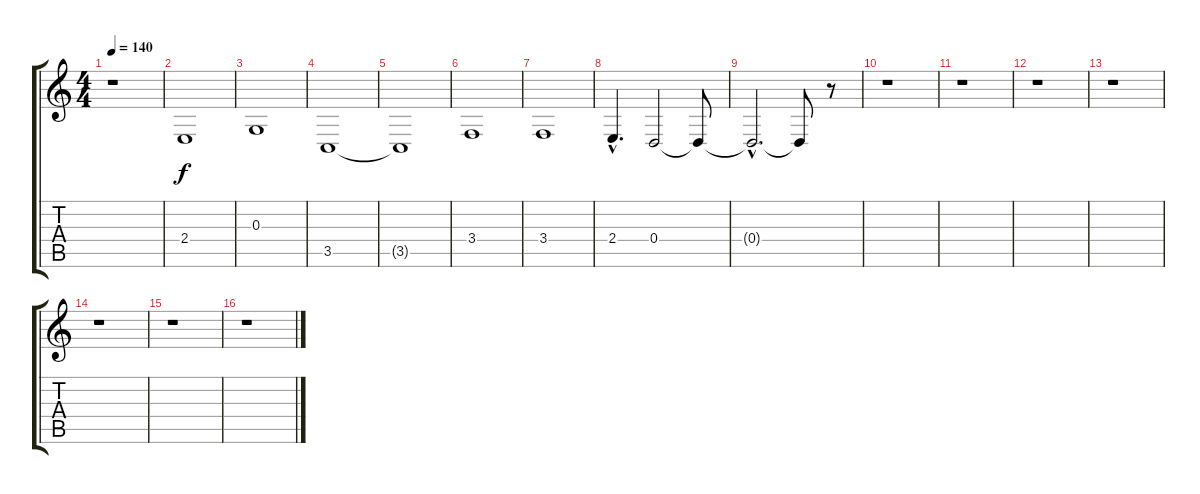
\track "" {instrument trombone}
\staff {score tabs}
\tuning (E4 B3 G3 D3 A2 E2) {hide}
\ts (4 4)
\tempo 140
\clef g2
\ks c
r.1{dy f} |
2.4.1 |
0.3.1 |
3.5.1 |
3.5{t}.1 |
3.4.1 |
3.4.1 |
2.4{hac}.4{d} 0.4.2 0.4{t}.8 |
0.4{hac t}.2{d} 0.4{t}.8 r.8 |
r.1 |
r.1 |
r.1 |
r.1 |
r.1 |
r.1 |
r.1
